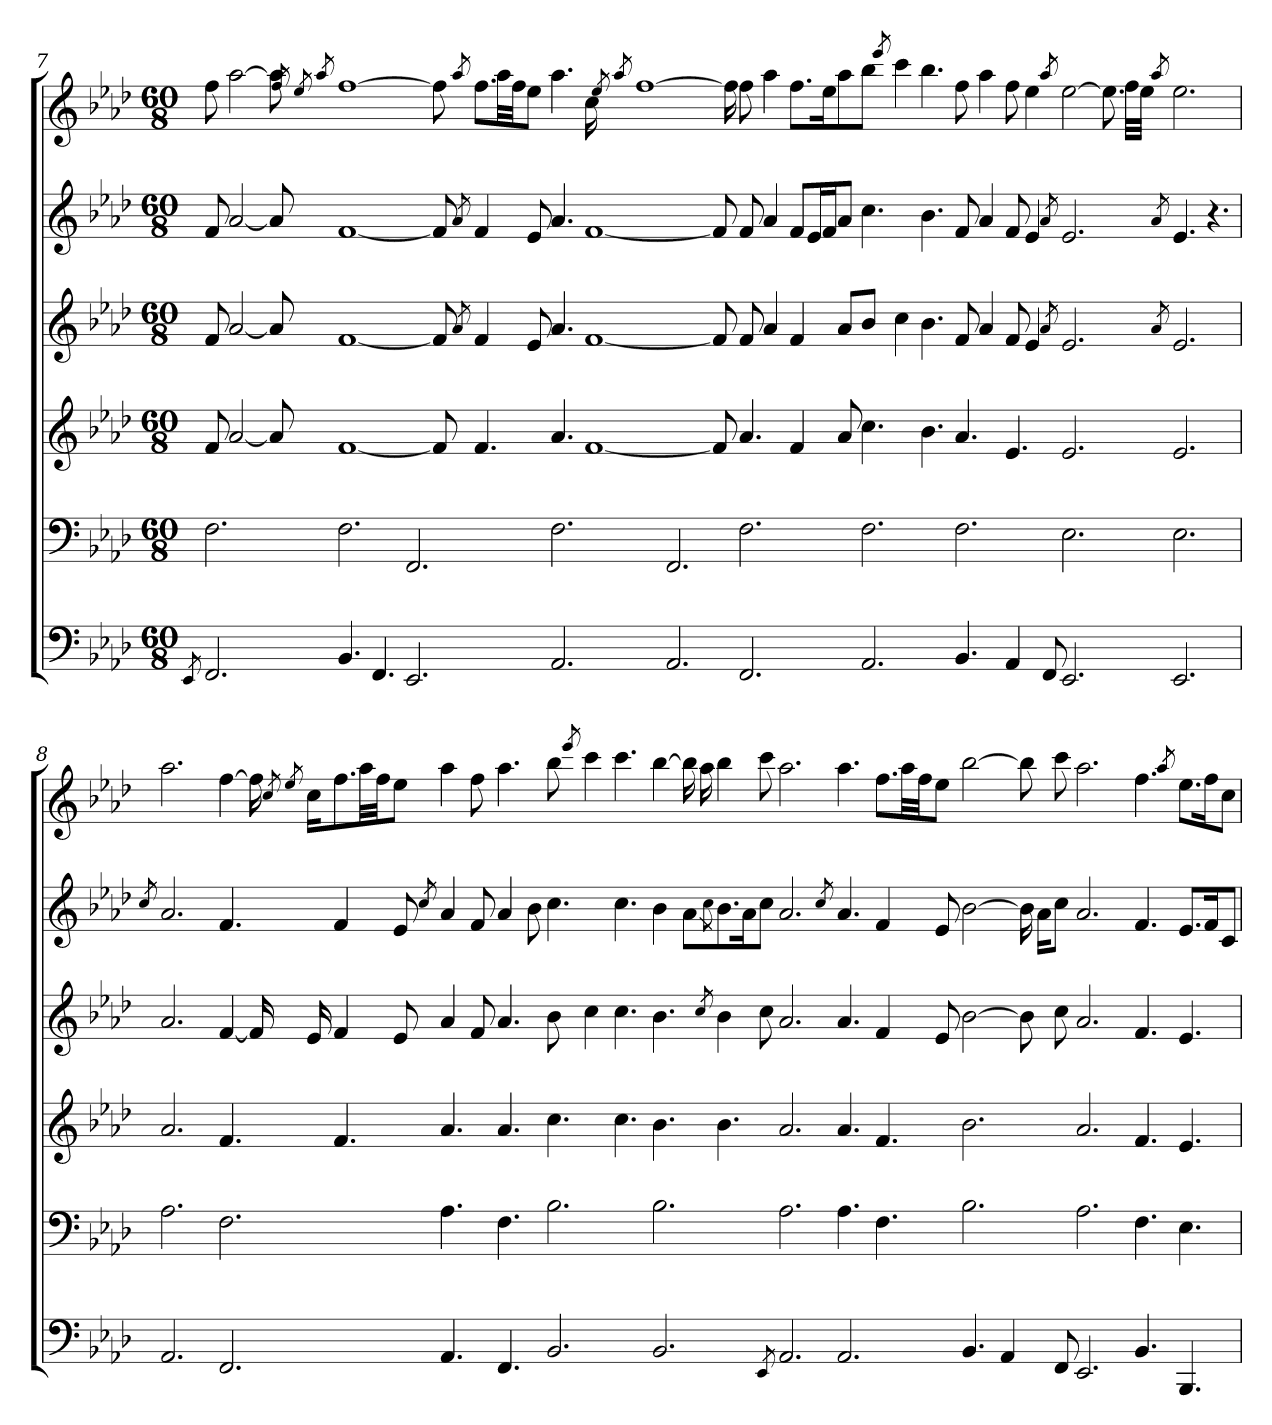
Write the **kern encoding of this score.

**kern	**kern	**kern	**kern	**kern	**kern
*part6	*part5	*part4	*part3	*part2	*part1
*staff6	*staff5	*staff4	*staff3	*staff2	*staff1
*clefF4	*clefF4	*clefG2	*clefG2	*clefG2	*clefG2
*k[b-e-a-d-]	*k[b-e-a-d-]	*k[b-e-a-d-]	*k[b-e-a-d-]	*k[b-e-a-d-]	*k[b-e-a-d-]
*M60/8	*M60/8	*M60/8	*M60/8	*M60/8	*M60/8
=7	=7	=7	=7	=7	=7
8qEE-	.	.	.	.	.
2.FF	2.F	8f	8f	8f	8ff
.	.	[2a-	[2a-	[2a-	[2aa-
.	.	8a-]	8a-]	8a-]	8aa-]
.	.	.	.	.	8qff
.	.	.	.	.	8qee-
.	.	.	.	.	8qaa-
4.BB-	2.F	[1f	[1f	[1f	[1ff
4.FF	.	.	.	.	.
2.EE-	2.FF	.	.	.	.
.	.	8f]	8f]	8f]	8ff]
.	.	.	8qa-	8qa-	8qaa-
.	.	4.f	4f	4f	8.ff\L
.	.	.	.	.	32aa-\LL
.	.	.	.	.	32ff\JJ
.	.	.	8e-	8e-	8ee-\J
2.AA-	2.F	4.a-	4.a-	4.a-	4.aa-
.	.	[1f	[1f	[1f	16cc
.	.	.	.	.	8qee-
.	.	.	.	.	8qaa-
.	.	.	.	.	[1ff
2.AA-	2.FF	.	.	.	.
.	.	8f]	8f]	8f]	.
.	.	.	.	.	16ff]
2.FF	2.F	4.a-	8f	8f	8ff
.	.	.	4a-	4a-	4aa-
.	.	4f	4f	8f/L	8.ff\L
.	.	.	.	16e-/L	.
.	.	.	.	16f/J	16ee-\K
.	.	8a-	8a-/L	8a-/J	8aa-\
2.AA-	2.F	4.cc	8b-/J	4.cc	8bb-\J
.	.	.	.	.	8qeee-
.	.	.	4cc	.	4ccc
.	.	4.b-	4.b-	4.b-	4.bb-
4.BB-	2.F	4.a-	8f	8f	8ff
.	.	.	4a-	4a-	4aa-
4AA-	.	4.e-	8f	8f	8ff
.	.	.	4e-	4e-	4ee-
8FF	.	.	.	.	.
.	.	.	8qa-	8qa-	8qaa-
2.EE-	2.E-	2.e-	2.e-	2.e-	[2ee-
.	.	.	.	.	8.ee-]
.	.	.	.	.	32ff\LLL
.	.	.	.	.	32ee-\JJJ
.	.	.	8qa-	8qa-	8qaa-
2.EE-	2.E-	2.e-	2.e-	4.e-	2.ee-
.	.	.	.	4.r	.
=8	=8	=8	=8	=8	=8
.	.	.	.	8qcc	.
2.AA-	2.A-	2.a-	2.a-	2.a-	2.aa-
2.FF	2.F	4.f	[4f	4.f	[4ff
.	.	.	16f]	.	16ff]
.	.	.	.	.	8qcc
.	.	.	.	.	8qee-
.	.	.	16e-	.	16cc\KL
.	.	4.f	4f	4f	8.ff\
.	.	.	.	.	32aa-\LL
.	.	.	.	.	32ff\JJ
.	.	.	8e-	8e-	8ee-\J
.	.	.	.	8qcc	.
4.AA-	4.A-	4.a-	4a-	4a-	4aa-
.	.	.	8f	8f	8ff
4.FF	4.F	4.a-	4.a-	4a-	4.aa-
.	.	.	.	8b-	.
2.BB-	2.B-	4.cc	8b-	4.cc	8bb-
.	.	.	.	.	8qeee-
.	.	.	4cc	.	4ccc
.	.	4.cc	4.cc	4.cc	4.ccc
2.BB-	2.B-	4.b-	4.b-	4b-	[4bb-
.	.	.	.	8a-\L	16bb-]
.	.	.	.	.	16aa-
.	.	.	8qcc	8qcc\	.
.	.	4.b-	4b-	8.b-\	4bb-
.	.	.	.	16a-\K	.
.	.	.	8cc	8cc\J	8ccc
8qEE-	.	.	.	.	.
2.AA-	2.A-	2.a-	2.a-	2.a-	2.aa-
.	.	.	.	8qcc	.
2.AA-	4.A-	4.a-	4.a-	4.a-	4.aa-
.	4.F	4.f	4f	4f	8.ff\L
.	.	.	.	.	32aa-\LL
.	.	.	.	.	32ff\JJ
.	.	.	8e-	8e-	8ee-\J
4.BB-	2.B-	2.b-	[2b-	[2b-	[2bb-
4AA-	.	.	.	.	.
.	.	.	8b-]	16b-]	8bb-]
.	.	.	.	16a-\KL	.
8FF	.	.	8cc	8cc\J	8ccc
2.EE-	2.A-	2.a-	2.a-	2.a-	2.aa-
4.BB-	4.F	4.f	4.f	4.f	4.ff
.	.	.	.	.	8qaa-
4.BBB-	4.E-	4.e-	4.e-	8.e-/L	8.ee-\L
.	.	.	.	16f/K	16ff\K
.	.	.	.	8c/J	8cc\J
=	=	=	=	=	=
*-	*-	*-	*-	*-	*-
